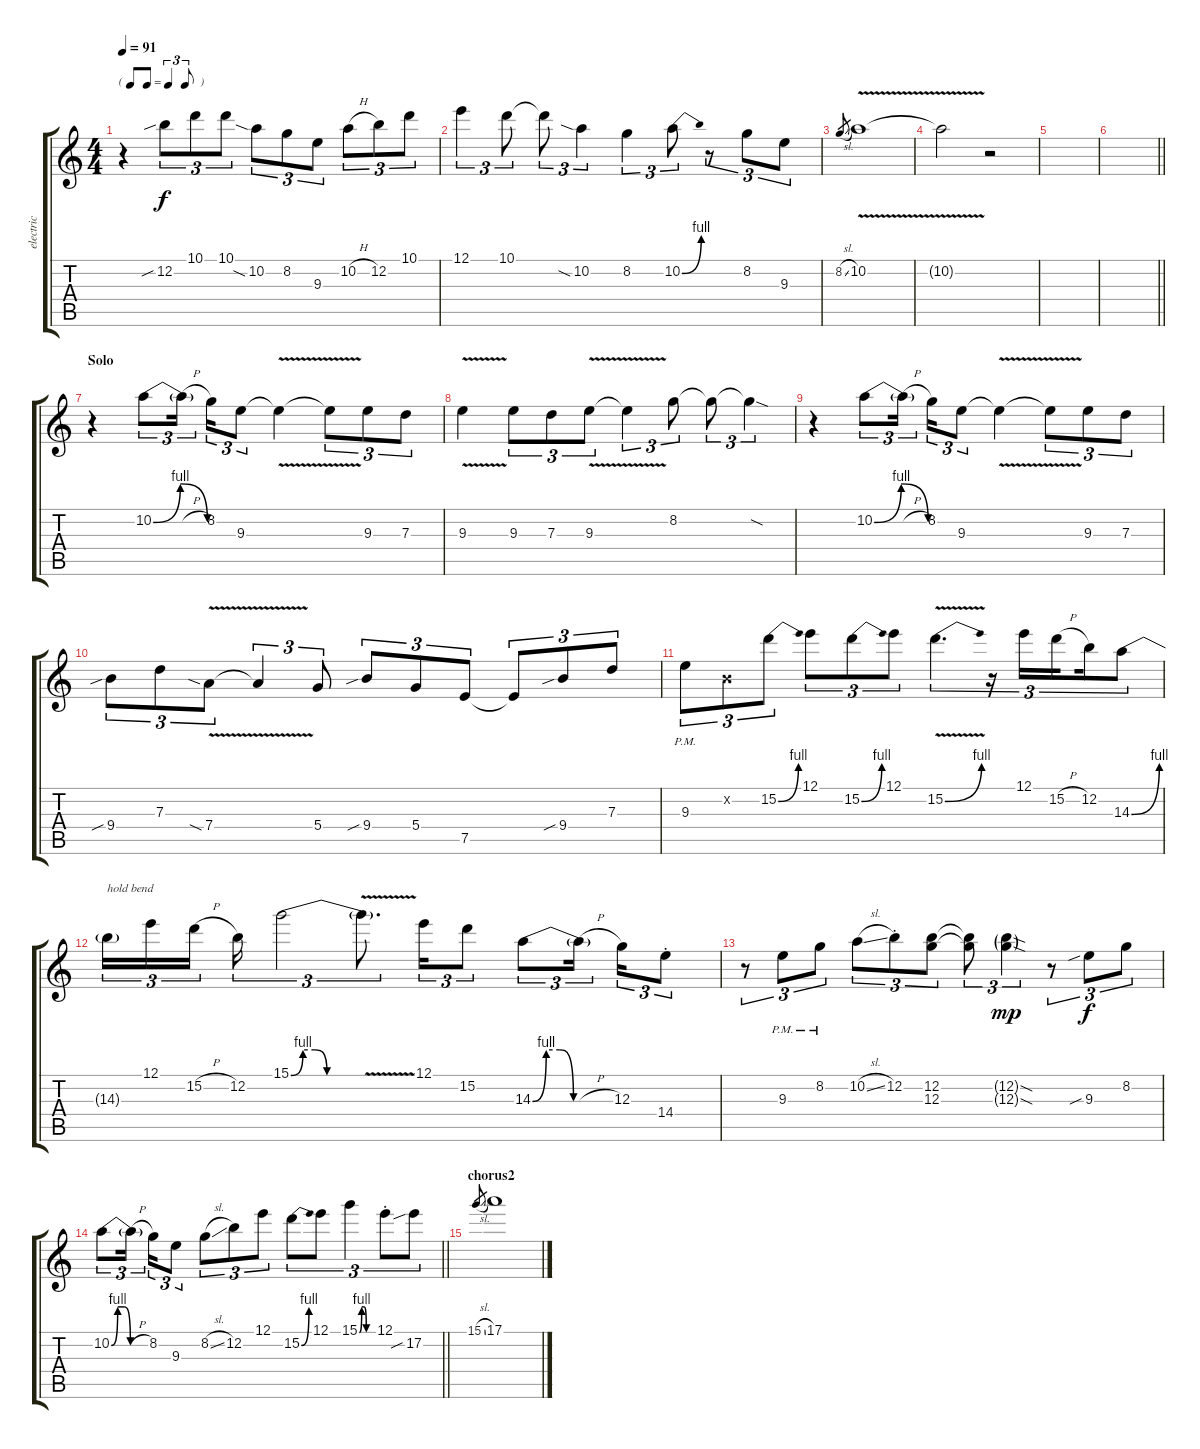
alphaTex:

\track ("electric" "electric") {instrument overdrivenguitar}
\staff {score tabs}
\tuning (E4 B3 G3 D3 A2 E2) {hide}
\ts (4 4)
\tf triplet8th
\tempo 91
\clef g2
\ks c
r.4{dy f} 12.2{sib}.8{tu (3 2)} 10.1.8{tu (3 2)} 10.1.8{tu (3 2)} 10.2{sia}.8{tu (3 2)} 8.2.8{tu (3 2)} 9.3.8{tu (3 2)} 10.2{h}.8{tu (3 2)} 12.2.8{tu (3 2)} 10.1.8{tu (3 2)} |
12.1.4{tu (3 2)} 10.1.8{tu (3 2)} 10.1{t}.8{tu (3 2)} 10.2{sia}.4{tu (3 2)} 8.2.4{tu (3 2)} 10.2{be (bend 0 0 60 4)}.8{tu (3 2)} r.8{tu (3 2)} 8.2.8{tu (3 2)} 9.3.8{tu (3 2)} |
8.2{sl}.8{gr} 10.2{v}.1 |
10.2{v t}.2 r.2 |
|
\barLineRight lightlight
|
\section ("" "Solo")
r.4 10.2{be (bendrelease 0 0 23 4 28 4 60 0)}.8{tu (3 2)} 10.2{h t}.16{tu (3 2) beam splitsecondary} 8.2.16{tu (3 2)} 9.3.8{tu (3 2)} 9.3{v t}.4 9.3{t}.8{tu (3 2)} 9.3.8{tu (3 2)} 7.3.8{tu (3 2)} |
9.3{v}.4 9.3.8{tu (3 2)} 7.3.8{tu (3 2)} 9.3{v}.8{tu (3 2)} 9.3{t}.4{tu (3 2)} 8.2.8{tu (3 2)} 8.2{t}.8{tu (3 2)} 8.2{sod t}.4{tu (3 2)} |
r.4 10.2{be (bendrelease 0 0 23 4 28 4 60 0)}.8{tu (3 2)} 10.2{h t}.16{tu (3 2) beam splitsecondary} 8.2.16{tu (3 2)} 9.3.8{tu (3 2)} 9.3{v t}.4 9.3{t}.8{tu (3 2)} 9.3.8{tu (3 2)} 7.3.8{tu (3 2)} |
9.4{sib}.8{tu (3 2)} 7.3.8{tu (3 2)} 7.4{v sia}.8{tu (3 2)} 7.4{t}.4{tu (3 2)} 5.4.8{tu (3 2)} 9.4{sib}.8{tu (3 2)} 5.4.8{tu (3 2)} 7.5.8{tu (3 2)} 7.5{t}.8{tu (3 2)} 9.4{sib}.8{tu (3 2)} 7.3.8{tu (3 2)} |
9.3{pm}.8{tu (3 2)} 0.2{x}.8{tu (3 2)} 15.2{be (bend 0 0 60 4)}.8{tu (3 2)} 12.1.8{tu (3 2)} 15.2{be (bend 0 0 60 4)}.8{tu (3 2)} 12.1.8{tu (3 2)} 15.2{be (bend 0 0 60 4) v}.4{d tu (3 2)} r.16{tu (3 2)} 12.1.16{tu (3 2)} 15.2{h}.16{tu (3 2) beam splitsecondary} 12.2.16{tu (3 2)} 14.3{be (bend 0 0 60 4)}.8{tu (3 2)} |
14.3{t}.16{tu (3 2) txt "hold bend"} 12.1.16{tu (3 2)} 15.2{h}.16{tu (3 2) beam splitsecondary} 12.2.16{tu (3 2)} 15.1{be (custom 0 0 10 4 20 4 30 0 60 0)}.2{tu (3 2)} 15.1{v t}.8{d tu (3 2)} 12.1.16{tu (3 2)} 15.2.8{tu (3 2)} 14.3{be (custom 0 0 10 4 20 4 30 0 60 0)}.8{tu (3 2)} 14.3{h t}.16{tu (3 2) beam splitsecondary} 12.3.16{tu (3 2)} 14.4{st}.8{tu (3 2)} |
r.8{tu (3 2)} 9.3{pm}.8{tu (3 2)} 8.2{pm}.8{tu (3 2)} 10.2{sl}.8{tu (3 2)} 12.2{st}.8{tu (3 2)} (12.2 12.3).8{tu (3 2)} (12.2{t} 12.3{t}).8{tu (3 2)} (12.2{sod g} 12.3{sod g}).4{tu (3 2) dy mp} r.8{tu (3 2)} 9.3{sib}.8{tu (3 2) dy f} 8.2.8{tu (3 2)} |
\barLineRight lightlight
10.2{be (custom 0 0 10 4 20 4 30 0 60 0)}.8{tu (3 2)} 10.2{h t}.16{tu (3 2) beam splitsecondary} 8.2.16{tu (3 2)} 9.3.8{tu (3 2)} 8.2{sl}.8{tu (3 2)} 12.2.8{tu (3 2)} 12.1.8{tu (3 2)} 15.2{be (bend 0 0 60 4)}.8{tu (3 2)} 12.1.8{tu (3 2)} 15.1{be (custom 0 0 10 4 20 4 30 0 60 0)}.4{tu (3 2)} 12.1{st}.8{tu (3 2)} 17.2{sib}.8{tu (3 2)} |
\section ("" "chorus2")
15.1{sl}.8{gr} 17.1.1
